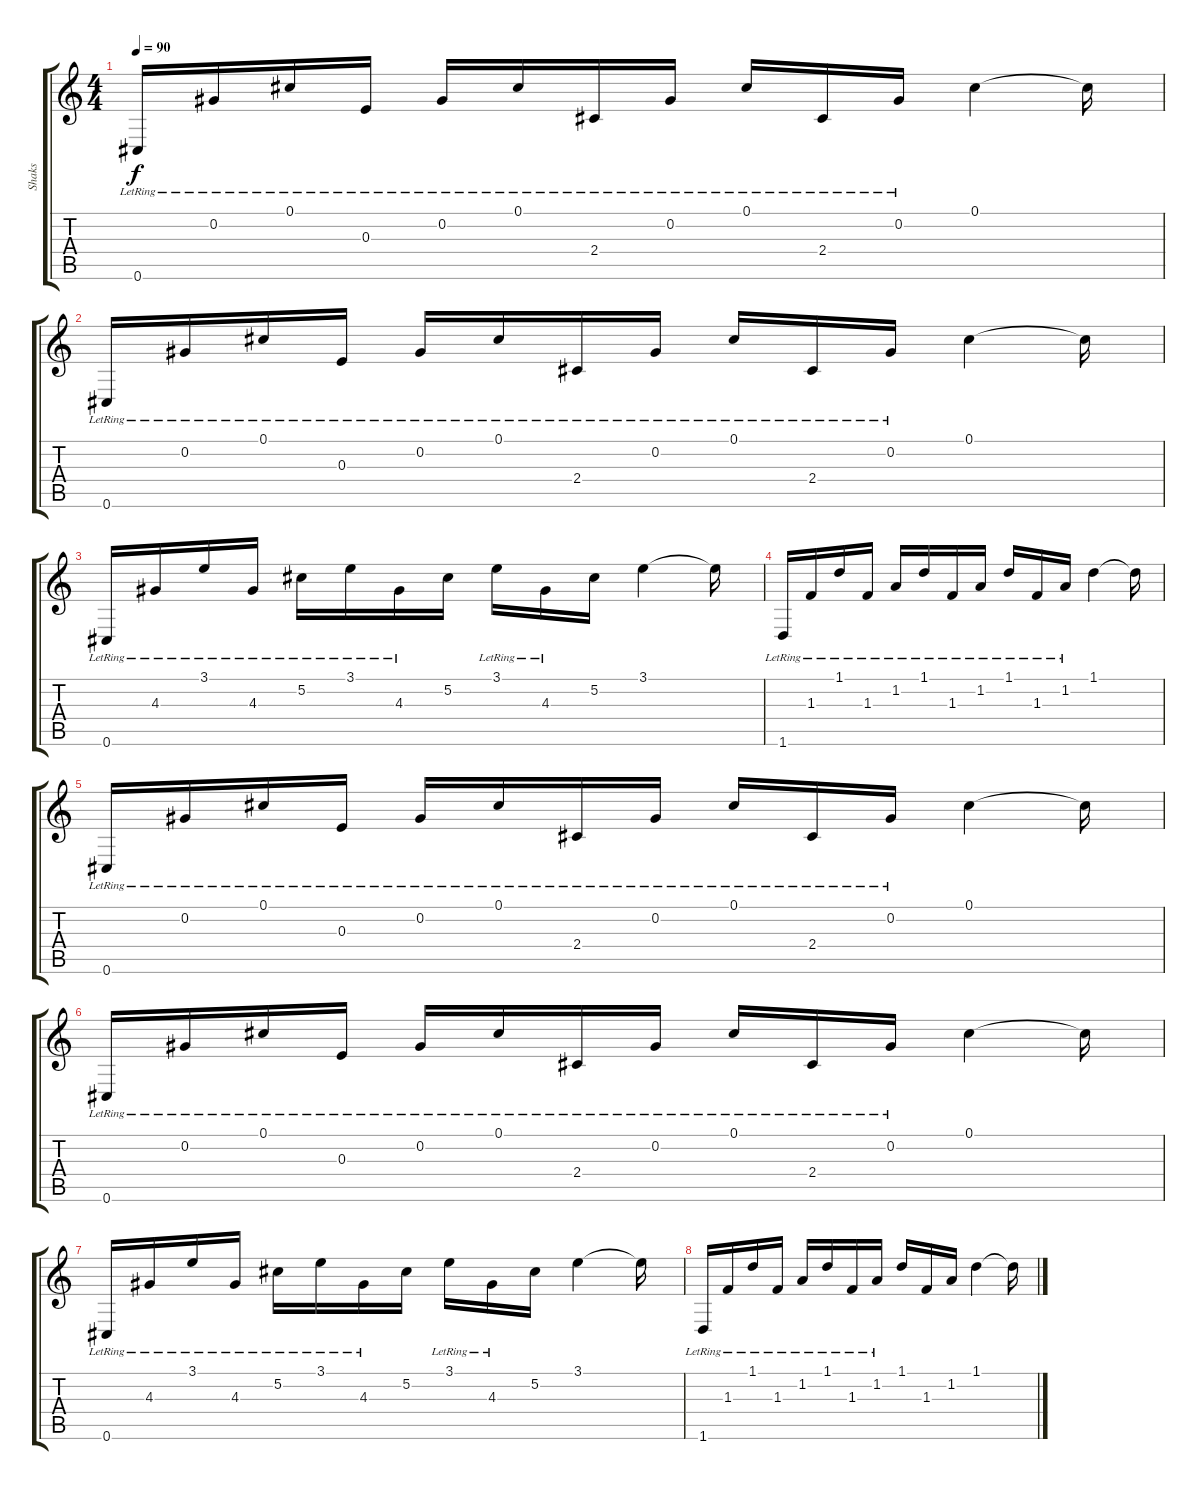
\track ("Shaks" "Shaks") {instrument distortionguitar}
\staff {score tabs}
\tuning (Db4 Ab3 E3 B2 Gb2 Db2) {hide}
\ts (4 4)
\tempo 90
\clef g2
\ks c
0.6{lr}.16{dy f} 0.2{lr}.16 0.1{lr}.16 0.3{lr}.16 0.2{lr}.16 0.1{lr}.16 2.4{lr}.16 0.2{lr}.16 0.1{lr}.16 2.4{lr}.16 0.2{lr}.16 0.1.4 0.1{t}.16 |
0.6{lr}.16 0.2{lr}.16 0.1{lr}.16 0.3{lr}.16 0.2{lr}.16 0.1{lr}.16 2.4{lr}.16 0.2{lr}.16 0.1{lr}.16 2.4{lr}.16 0.2{lr}.16 0.1.4 0.1{t}.16 |
0.6{lr}.16 4.3{lr}.16 3.1{lr}.16 4.3{lr}.16 5.2{lr}.16 3.1{lr}.16 4.3{lr}.16 5.2.16 3.1{lr}.16 4.3{lr}.16 5.2.16 3.1.4 3.1{t}.16 |
1.6{lr}.16 1.3{lr}.16 1.1{lr}.16 1.3{lr}.16 1.2{lr}.16 1.1{lr}.16 1.3{lr}.16 1.2{lr}.16 1.1{lr}.16 1.3{lr}.16 1.2{lr}.16 1.1.4 1.1{t}.16 |
0.6{lr}.16 0.2{lr}.16 0.1{lr}.16 0.3{lr}.16 0.2{lr}.16 0.1{lr}.16 2.4{lr}.16 0.2{lr}.16 0.1{lr}.16 2.4{lr}.16 0.2{lr}.16 0.1.4 0.1{t}.16 |
0.6{lr}.16 0.2{lr}.16 0.1{lr}.16 0.3{lr}.16 0.2{lr}.16 0.1{lr}.16 2.4{lr}.16 0.2{lr}.16 0.1{lr}.16 2.4{lr}.16 0.2{lr}.16 0.1.4 0.1{t}.16 |
0.6{lr}.16 4.3{lr}.16 3.1{lr}.16 4.3{lr}.16 5.2{lr}.16 3.1{lr}.16 4.3{lr}.16 5.2.16 3.1{lr}.16 4.3{lr}.16 5.2.16 3.1.4 3.1{t}.16 |
1.6{lr}.16 1.3{lr}.16 1.1{lr}.16 1.3{lr}.16 1.2{lr}.16 1.1{lr}.16 1.3{lr}.16 1.2{lr}.16 1.1.16 1.3.16 1.2.16 1.1.4 1.1{t}.16
